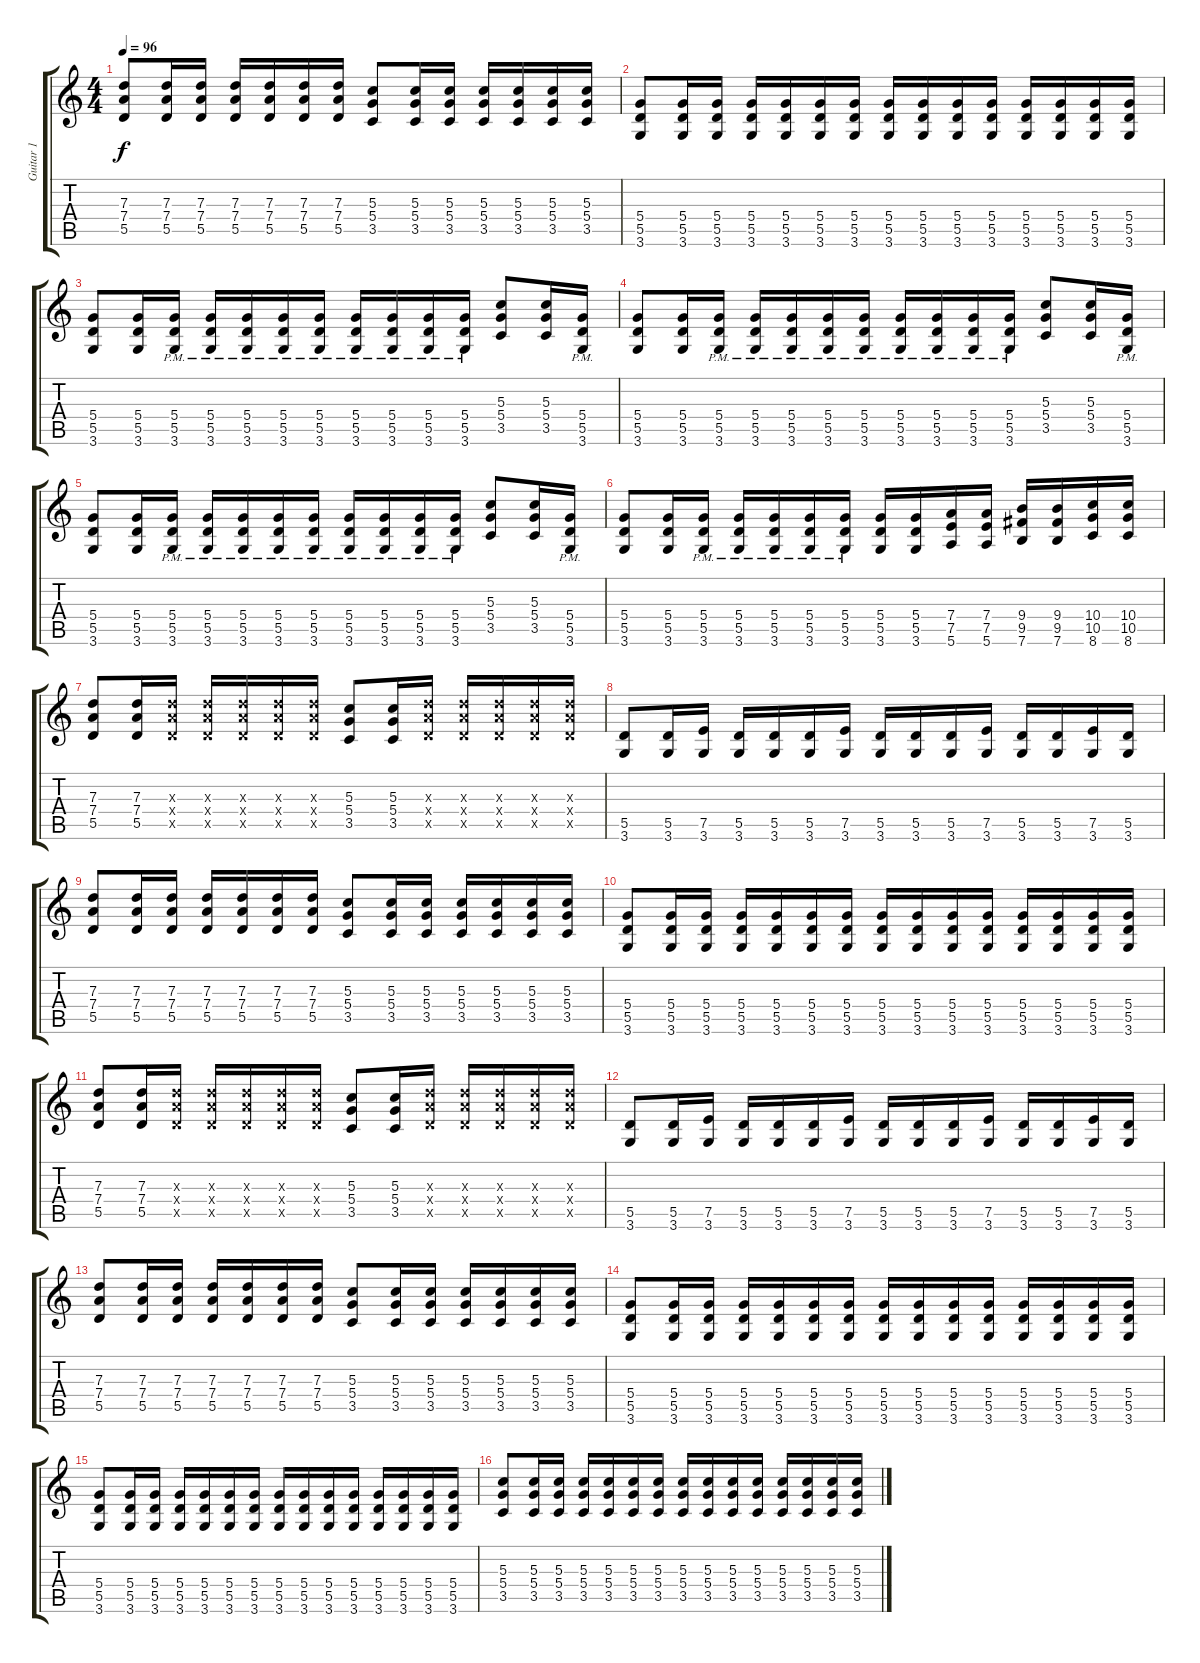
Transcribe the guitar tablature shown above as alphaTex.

\track ("Guitar 1" "Guitar 1") {instrument distortionguitar}
\staff {score tabs}
\tuning (E4 B3 G3 D3 A2 E2) {hide}
\ts (4 4)
\tempo 96
\clef g2
\ks c
(7.3 7.4 5.5).8{dy f} (7.3 7.4 5.5).16 (7.3 7.4 5.5).16 (7.3 7.4 5.5).16 (7.3 7.4 5.5).16 (7.3 7.4 5.5).16 (7.3 7.4 5.5).16 (5.3 5.4 3.5).8 (5.3 5.4 3.5).16 (5.3 5.4 3.5).16 (5.3 5.4 3.5).16 (5.3 5.4 3.5).16 (5.3 5.4 3.5).16 (5.3 5.4 3.5).16 |
(5.4 5.5 3.6).8 (5.4 5.5 3.6).16 (5.4 5.5 3.6).16 (5.4 5.5 3.6).16 (5.4 5.5 3.6).16 (5.4 5.5 3.6).16 (5.4 5.5 3.6).16 (5.4 5.5 3.6).16 (5.4 5.5 3.6).16 (5.4 5.5 3.6).16 (5.4 5.5 3.6).16 (5.4 5.5 3.6).16 (5.4 5.5 3.6).16 (5.4 5.5 3.6).16 (5.4 5.5 3.6).16 |
(5.4 5.5 3.6).8 (5.4 5.5 3.6).16 (5.4{pm} 5.5{pm} 3.6{pm}).16 (5.4{pm} 5.5{pm} 3.6{pm}).16 (5.4{pm} 5.5{pm} 3.6{pm}).16 (5.4{pm} 5.5{pm} 3.6{pm}).16 (5.4{pm} 5.5{pm} 3.6{pm}).16 (5.4{pm} 5.5{pm} 3.6{pm}).16 (5.4{pm} 5.5{pm} 3.6{pm}).16 (5.4{pm} 5.5{pm} 3.6{pm}).16 (5.4{pm} 5.5{pm} 3.6{pm}).16 (5.3 5.4 3.5).8 (5.3 5.4 3.5).16 (5.4{pm} 5.5{pm} 3.6{pm}).16 |
(5.4 5.5 3.6).8 (5.4 5.5 3.6).16 (5.4{pm} 5.5{pm} 3.6{pm}).16 (5.4{pm} 5.5{pm} 3.6{pm}).16 (5.4{pm} 5.5{pm} 3.6{pm}).16 (5.4{pm} 5.5{pm} 3.6{pm}).16 (5.4{pm} 5.5{pm} 3.6{pm}).16 (5.4{pm} 5.5{pm} 3.6{pm}).16 (5.4{pm} 5.5{pm} 3.6{pm}).16 (5.4{pm} 5.5{pm} 3.6{pm}).16 (5.4{pm} 5.5{pm} 3.6{pm}).16 (5.3 5.4 3.5).8 (5.3 5.4 3.5).16 (5.4{pm} 5.5{pm} 3.6{pm}).16 |
(5.4 5.5 3.6).8 (5.4 5.5 3.6).16 (5.4{pm} 5.5{pm} 3.6{pm}).16 (5.4{pm} 5.5{pm} 3.6{pm}).16 (5.4{pm} 5.5{pm} 3.6{pm}).16 (5.4{pm} 5.5{pm} 3.6{pm}).16 (5.4{pm} 5.5{pm} 3.6{pm}).16 (5.4{pm} 5.5{pm} 3.6{pm}).16 (5.4{pm} 5.5{pm} 3.6{pm}).16 (5.4{pm} 5.5{pm} 3.6{pm}).16 (5.4{pm} 5.5{pm} 3.6{pm}).16 (5.3 5.4 3.5).8 (5.3 5.4 3.5).16 (5.4{pm} 5.5{pm} 3.6{pm}).16 |
(5.4 5.5 3.6).8 (5.4 5.5 3.6).16 (5.4{pm} 5.5{pm} 3.6{pm}).16 (5.4{pm} 5.5{pm} 3.6{pm}).16 (5.4{pm} 5.5{pm} 3.6{pm}).16 (5.4{pm} 5.5{pm} 3.6{pm}).16 (5.4{pm} 5.5{pm} 3.6{pm}).16 (5.4 5.5 3.6).16 (5.4 5.5 3.6).16 (7.4 7.5 5.6).16 (7.4 7.5 5.6).16 (9.4 9.5 7.6).16 (9.4 9.5 7.6).16 (10.4 10.5 8.6).16 (10.4 10.5 8.6).16 |
(7.3 7.4 5.5).8 (7.3 7.4 5.5).16 (7.3{x} 7.4{x} 5.5{x}).16 (7.3{x} 7.4{x} 5.5{x}).16 (7.3{x} 7.4{x} 5.5{x}).16 (7.3{x} 7.4{x} 5.5{x}).16 (7.3{x} 7.4{x} 5.5{x}).16 (5.3 5.4 3.5).8 (5.3 5.4 3.5).16 (7.3{x} 7.4{x} 5.5{x}).16 (7.3{x} 7.4{x} 5.5{x}).16 (7.3{x} 7.4{x} 5.5{x}).16 (7.3{x} 7.4{x} 5.5{x}).16 (7.3{x} 7.4{x} 5.5{x}).16 |
(5.5 3.6).8 (5.5 3.6).16 (7.5 3.6).16 (5.5 3.6).16 (5.5 3.6).16 (5.5 3.6).16 (7.5 3.6).16 (5.5 3.6).16 (5.5 3.6).16 (5.5 3.6).16 (7.5 3.6).16 (5.5 3.6).16 (5.5 3.6).16 (7.5 3.6).16 (5.5 3.6).16 |
(7.3 7.4 5.5).8 (7.3 7.4 5.5).16 (7.3 7.4 5.5).16 (7.3 7.4 5.5).16 (7.3 7.4 5.5).16 (7.3 7.4 5.5).16 (7.3 7.4 5.5).16 (5.3 5.4 3.5).8 (5.3 5.4 3.5).16 (5.3 5.4 3.5).16 (5.3 5.4 3.5).16 (5.3 5.4 3.5).16 (5.3 5.4 3.5).16 (5.3 5.4 3.5).16 |
(5.4 5.5 3.6).8 (5.4 5.5 3.6).16 (5.4 5.5 3.6).16 (5.4 5.5 3.6).16 (5.4 5.5 3.6).16 (5.4 5.5 3.6).16 (5.4 5.5 3.6).16 (5.4 5.5 3.6).16 (5.4 5.5 3.6).16 (5.4 5.5 3.6).16 (5.4 5.5 3.6).16 (5.4 5.5 3.6).16 (5.4 5.5 3.6).16 (5.4 5.5 3.6).16 (5.4 5.5 3.6).16 |
(7.3 7.4 5.5).8 (7.3 7.4 5.5).16 (7.3{x} 7.4{x} 5.5{x}).16 (7.3{x} 7.4{x} 5.5{x}).16 (7.3{x} 7.4{x} 5.5{x}).16 (7.3{x} 7.4{x} 5.5{x}).16 (7.3{x} 7.4{x} 5.5{x}).16 (5.3 5.4 3.5).8 (5.3 5.4 3.5).16 (7.3{x} 7.4{x} 5.5{x}).16 (7.3{x} 7.4{x} 5.5{x}).16 (7.3{x} 7.4{x} 5.5{x}).16 (7.3{x} 7.4{x} 5.5{x}).16 (7.3{x} 7.4{x} 5.5{x}).16 |
(5.5 3.6).8 (5.5 3.6).16 (7.5 3.6).16 (5.5 3.6).16 (5.5 3.6).16 (5.5 3.6).16 (7.5 3.6).16 (5.5 3.6).16 (5.5 3.6).16 (5.5 3.6).16 (7.5 3.6).16 (5.5 3.6).16 (5.5 3.6).16 (7.5 3.6).16 (5.5 3.6).16 |
(7.3 7.4 5.5).8 (7.3 7.4 5.5).16 (7.3 7.4 5.5).16 (7.3 7.4 5.5).16 (7.3 7.4 5.5).16 (7.3 7.4 5.5).16 (7.3 7.4 5.5).16 (5.3 5.4 3.5).8 (5.3 5.4 3.5).16 (5.3 5.4 3.5).16 (5.3 5.4 3.5).16 (5.3 5.4 3.5).16 (5.3 5.4 3.5).16 (5.3 5.4 3.5).16 |
(5.4 5.5 3.6).8 (5.4 5.5 3.6).16 (5.4 5.5 3.6).16 (5.4 5.5 3.6).16 (5.4 5.5 3.6).16 (5.4 5.5 3.6).16 (5.4 5.5 3.6).16 (5.4 5.5 3.6).16 (5.4 5.5 3.6).16 (5.4 5.5 3.6).16 (5.4 5.5 3.6).16 (5.4 5.5 3.6).16 (5.4 5.5 3.6).16 (5.4 5.5 3.6).16 (5.4 5.5 3.6).16 |
(5.4 5.5 3.6).8 (5.4 5.5 3.6).16 (5.4 5.5 3.6).16 (5.4 5.5 3.6).16 (5.4 5.5 3.6).16 (5.4 5.5 3.6).16 (5.4 5.5 3.6).16 (5.4 5.5 3.6).16 (5.4 5.5 3.6).16 (5.4 5.5 3.6).16 (5.4 5.5 3.6).16 (5.4 5.5 3.6).16 (5.4 5.5 3.6).16 (5.4 5.5 3.6).16 (5.4 5.5 3.6).16 |
(5.3 5.4 3.5).8 (5.3 5.4 3.5).16 (5.3 5.4 3.5).16 (5.3 5.4 3.5).16 (5.3 5.4 3.5).16 (5.3 5.4 3.5).16 (5.3 5.4 3.5).16 (5.3 5.4 3.5).16 (5.3 5.4 3.5).16 (5.3 5.4 3.5).16 (5.3 5.4 3.5).16 (5.3 5.4 3.5).16 (5.3 5.4 3.5).16 (5.3 5.4 3.5).16 (5.3 5.4 3.5).16
